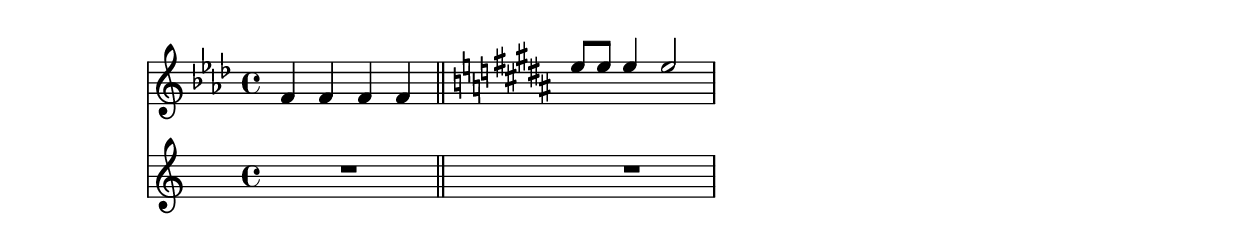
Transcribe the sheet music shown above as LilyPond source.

\header {

  texidoc = "Key signatures get the required amount of horizontal space."

}
\version "2.16.0"
<<
  \new Staff {
    \voiceOne
    \key f\minor
    f'4 f' f' f'
    \key b\major
    e''8 e'' e''4 e''2
  }
  \new Staff {
    R1 \bar "||"
    R1
  }
>>
